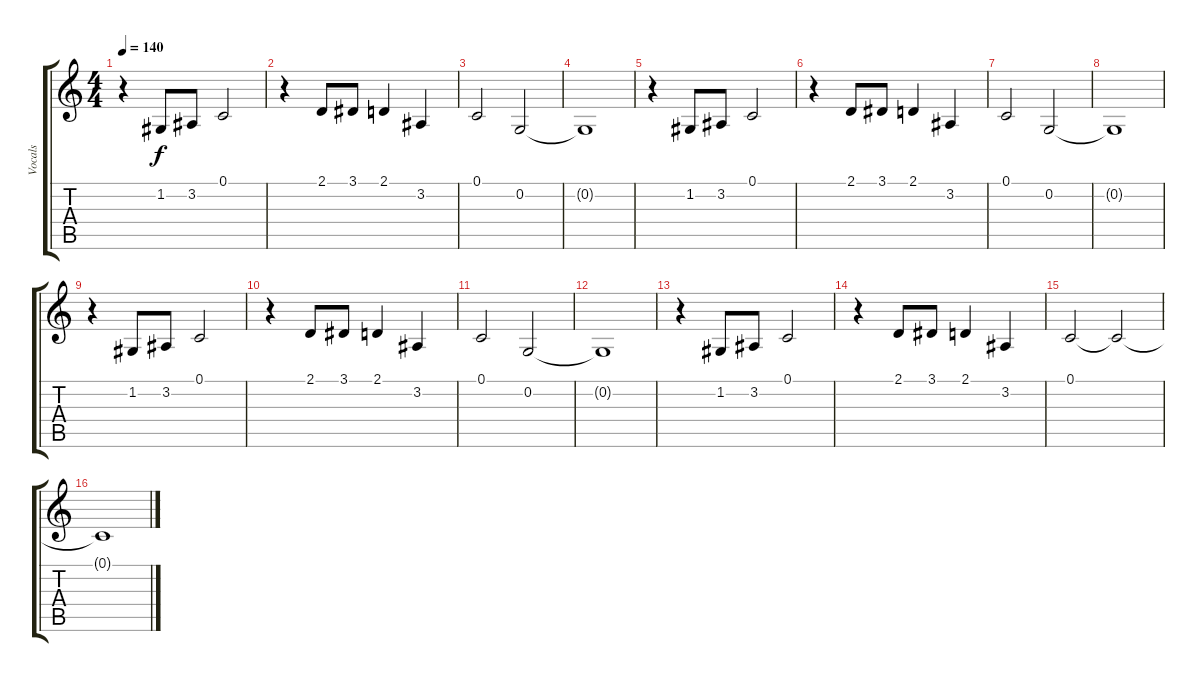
\track ("Vocals" "Vocals") {instrument choiraahs}
\staff {score tabs}
\tuning (C4 G3 Eb3 Bb2 F2 C2) {hide}
\ts (4 4)
\tempo 140
\clef g2
\ks c
r.4{dy f} 1.2.8 3.2.8 0.1.2 |
r.4 2.1.8 3.1.8 2.1.4 3.2.4 |
0.1.2 0.2.2 |
0.2{t}.1 |
r.4 1.2.8 3.2.8 0.1.2 |
r.4 2.1.8 3.1.8 2.1.4 3.2.4 |
0.1.2 0.2.2 |
0.2{t}.1 |
r.4 1.2.8 3.2.8 0.1.2 |
r.4 2.1.8 3.1.8 2.1.4 3.2.4 |
0.1.2 0.2.2 |
0.2{t}.1 |
r.4 1.2.8 3.2.8 0.1.2 |
r.4 2.1.8 3.1.8 2.1.4 3.2.4 |
0.1.2 0.1{t}.2 |
0.1{t}.1
